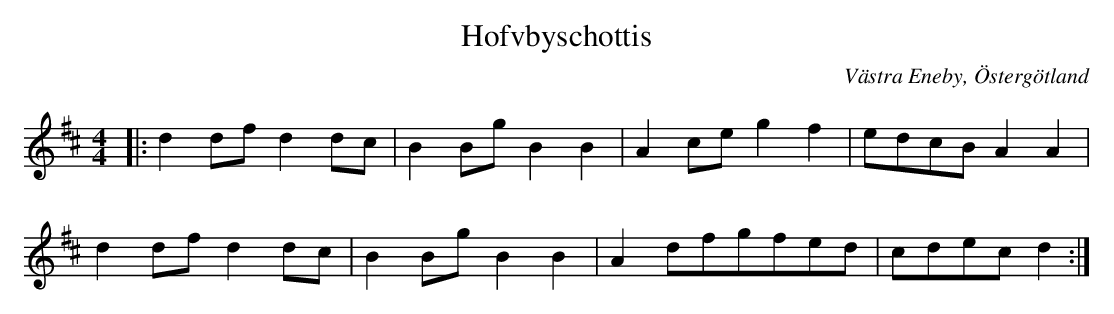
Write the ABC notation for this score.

X:1
T:Hofvbyschottis
O:Västra Eneby, Östergötland
M:4/4
L:1/8
K:D
|: d2dfd2dc | B2BgB2B2 | A2ceg2f2 | edcBA2A2 |
   d2dfd2dc | B2BgB2B2 | A2dfgfed | cdecd2       :|
:|
